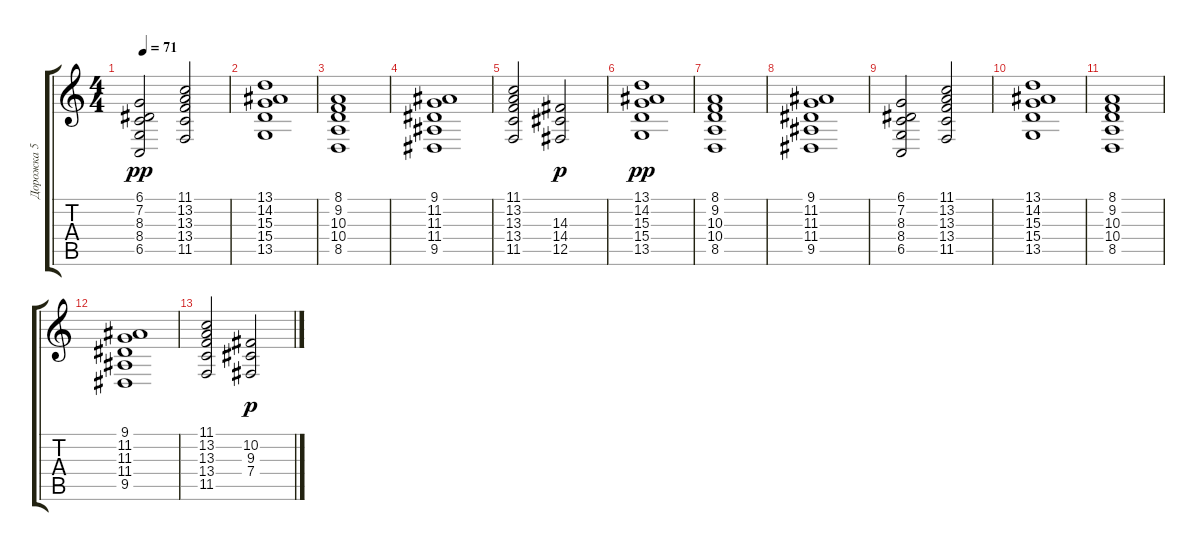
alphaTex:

\track ("Дорожка 5" "Дорожка 5") {instrument stringensemble1}
\staff {score tabs}
\tuning (Db4 Ab3 E3 B2 Gb2 Db2) {hide}
\ts (4 4)
\tempo 71
\clef g2
\ks c
(6.1 7.2 8.3 8.4 6.5).2{dy pp} (11.1 13.2 13.3 13.4 11.5).2 |
(13.1 14.2 15.3 15.4 13.5).1 |
(8.1 9.2 10.3 10.4 8.5).1 |
(9.1 11.2 11.3 11.4 9.5).1 |
(11.1 13.2 13.3 13.4 11.5).2 (14.3 14.4 12.5).2{dy p} |
(13.1 14.2 15.3 15.4 13.5).1{dy pp} |
(8.1 9.2 10.3 10.4 8.5).1 |
(9.1 11.2 11.3 11.4 9.5).1 |
(6.1 7.2 8.3 8.4 6.5).2 (11.1 13.2 13.3 13.4 11.5).2 |
(13.1 14.2 15.3 15.4 13.5).1 |
(8.1 9.2 10.3 10.4 8.5).1 |
(9.1 11.2 11.3 11.4 9.5).1 |
(11.1 13.2 13.3 13.4 11.5).2 (10.2 9.3 7.4).2{dy p}
